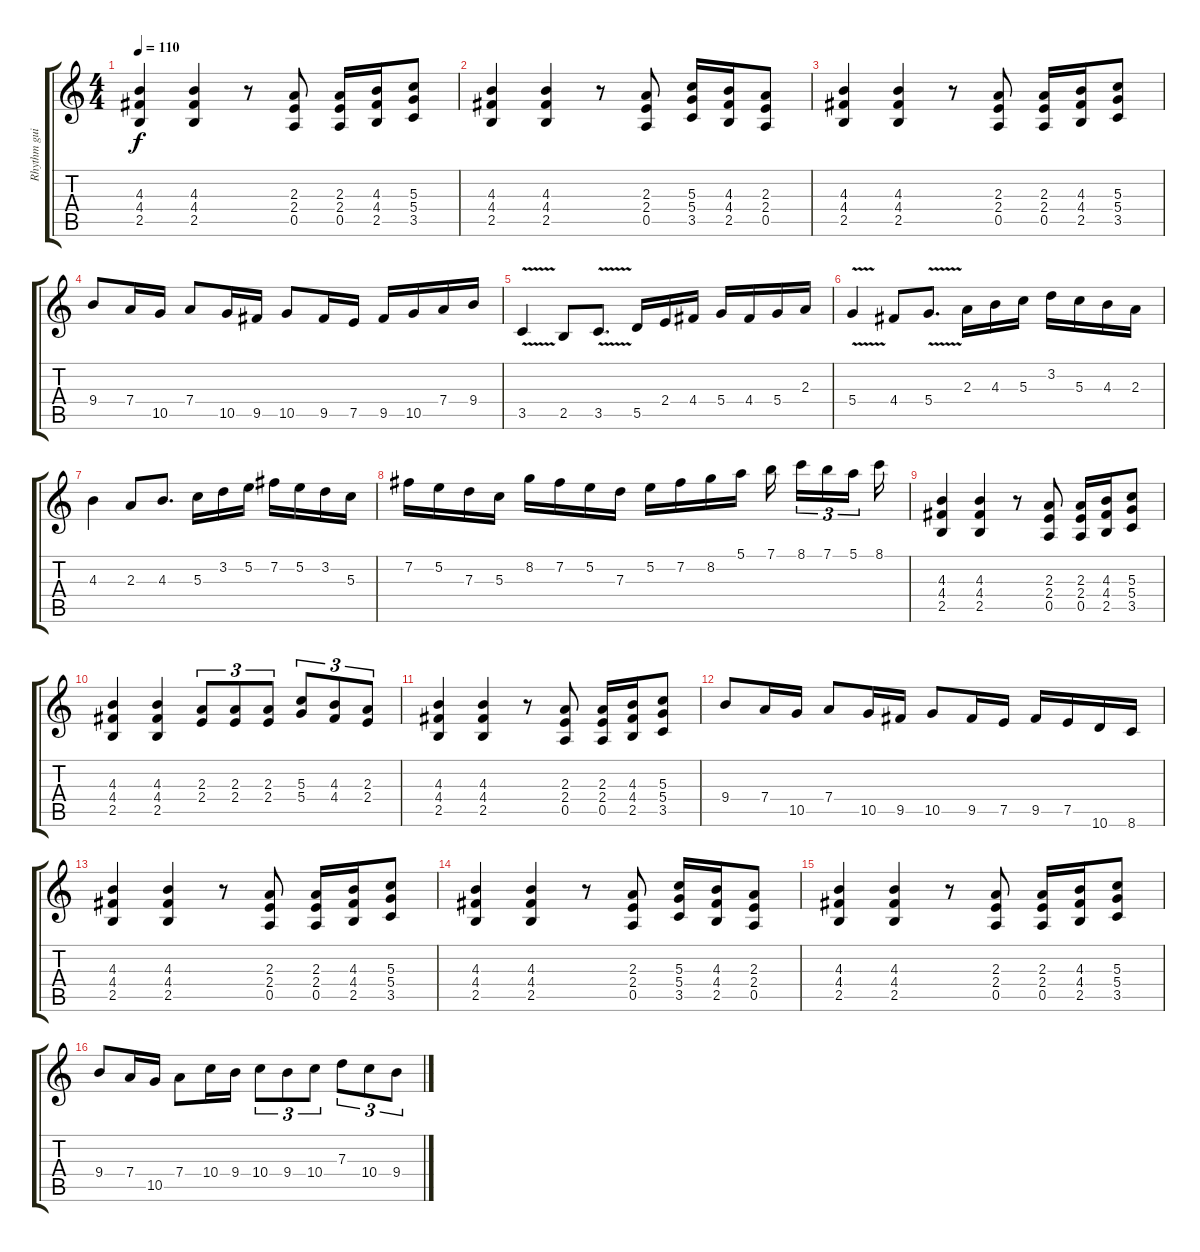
\track ("Rhythm guitar" "Rhythm gui") {instrument distortionguitar}
\staff {score tabs}
\tuning (E4 B3 G3 D3 A2 E2) {hide}
\ts (4 4)
\tempo 110
\clef g2
\ks c
(4.3 4.4 2.5).4{dy f} (4.3 4.4 2.5).4 r.8 (2.3 2.4 0.5).8 (2.3 2.4 0.5).16 (4.3 4.4 2.5).16 (5.3 5.4 3.5).8 |
(4.3 4.4 2.5).4 (4.3 4.4 2.5).4 r.8 (2.3 2.4 0.5).8 (5.3 5.4 3.5).16 (4.3 4.4 2.5).16 (2.3 2.4 0.5).8 |
(4.3 4.4 2.5).4 (4.3 4.4 2.5).4 r.8 (2.3 2.4 0.5).8 (2.3 2.4 0.5).16 (4.3 4.4 2.5).16 (5.3 5.4 3.5).8 |
9.4.8 7.4.16 10.5.16 7.4.8 10.5.16 9.5.16 10.5.8 9.5.16 7.5.16 9.5.16 10.5.16 7.4.16 9.4.16 |
3.5{v}.4 2.5.8 3.5{v}.8{d} 5.5.16 2.4.16 4.4.16 5.4.16 4.4.16 5.4.16 2.3.16 |
5.4{v}.4 4.4.8 5.4{v}.8{d} 2.3.16 4.3.16 5.3.16 3.2.16 5.3.16 4.3.16 2.3.16 |
4.3.4 2.3.8 4.3.8{d} 5.3.16 3.2.16 5.2.16 7.2.16 5.2.16 3.2.16 5.3.16 |
7.2.16 5.2.16 7.3.16 5.3.16 8.2.16 7.2.16 5.2.16 7.3.16 5.2.16 7.2.16 8.2.16 5.1.16 7.1.16{beam splitsecondary} 8.1.16{tu (3 2)} 7.1.16{tu (3 2)} 5.1.16{tu (3 2) beam splitsecondary} 8.1.16 |
(4.3 4.4 2.5).4 (4.3 4.4 2.5).4 r.8 (2.3 2.4 0.5).8 (2.3 2.4 0.5).16 (4.3 4.4 2.5).16 (5.3 5.4 3.5).8 |
(4.3 4.4 2.5).4 (4.3 4.4 2.5).4 (2.3 2.4).8{tu (3 2)} (2.3 2.4).8{tu (3 2)} (2.3 2.4).8{tu (3 2)} (5.3 5.4).8{tu (3 2)} (4.3 4.4).8{tu (3 2)} (2.3 2.4).8{tu (3 2)} |
(4.3 4.4 2.5).4 (4.3 4.4 2.5).4 r.8 (2.3 2.4 0.5).8 (2.3 2.4 0.5).16 (4.3 4.4 2.5).16 (5.3 5.4 3.5).8 |
9.4.8 7.4.16 10.5.16 7.4.8 10.5.16 9.5.16 10.5.8 9.5.16 7.5.16 9.5.16 7.5.16 10.6.16 8.6.16 |
(4.3 4.4 2.5).4 (4.3 4.4 2.5).4 r.8 (2.3 2.4 0.5).8 (2.3 2.4 0.5).16 (4.3 4.4 2.5).16 (5.3 5.4 3.5).8 |
(4.3 4.4 2.5).4 (4.3 4.4 2.5).4 r.8 (2.3 2.4 0.5).8 (5.3 5.4 3.5).16 (4.3 4.4 2.5).16 (2.3 2.4 0.5).8 |
(4.3 4.4 2.5).4 (4.3 4.4 2.5).4 r.8 (2.3 2.4 0.5).8 (2.3 2.4 0.5).16 (4.3 4.4 2.5).16 (5.3 5.4 3.5).8 |
9.4.8 7.4.16 10.5.16 7.4.8 10.4.16 9.4.16 10.4.8{tu (3 2)} 9.4.8{tu (3 2)} 10.4.8{tu (3 2)} 7.3.8{tu (3 2)} 10.4.8{tu (3 2)} 9.4.8{tu (3 2)}
